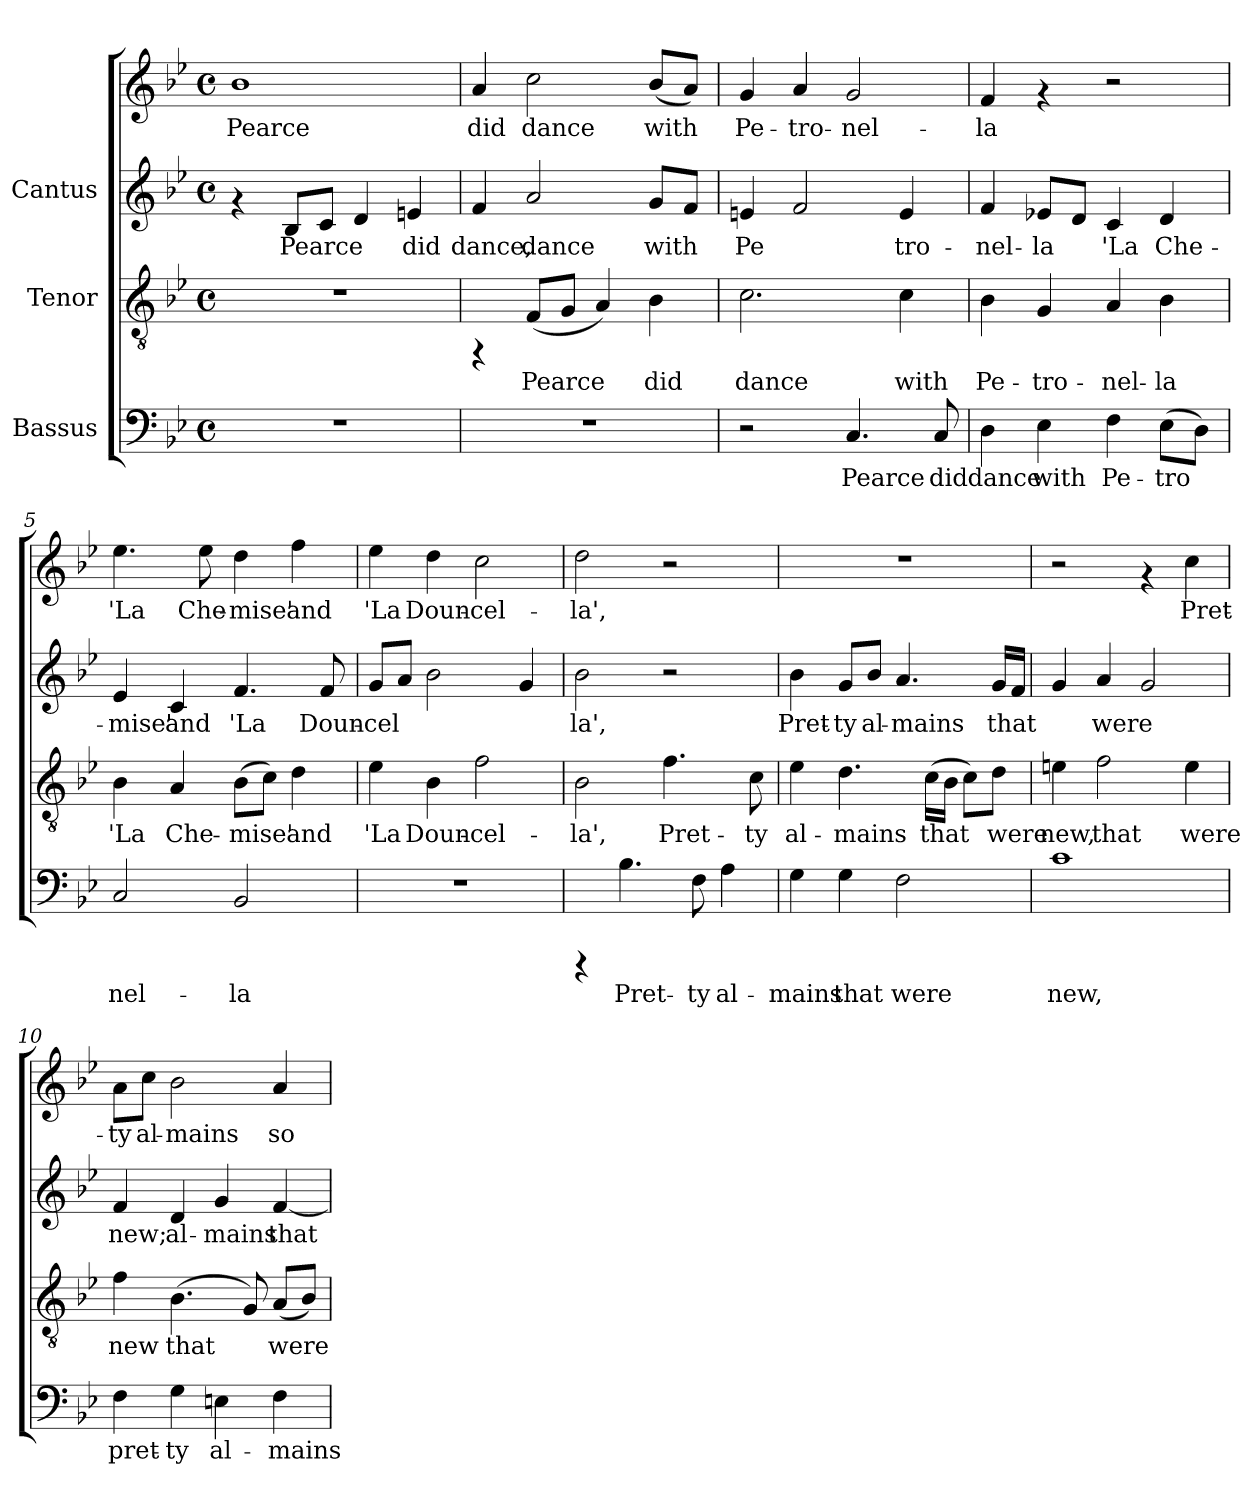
**kern	**text	**kern	**text	**kern	**text	**kern	**text
*part3	*part3	*part2	*part2	*part1	*part1	*part1	*part1
*staff4	*staff4	*staff3	*staff3	*staff2	*staff2	*staff1	*staff1
*I"Bassus	*	*I"Tenor	*	*I"Cantus	*	*	*
!!LO:PB:g=z
*stria5	*	*stria5	*	*stria5	*	*stria5	*
*clefF4	*	*clefGv2	*	*clefG2	*	*clefG2	*
*k[b-e-]	*	*k[b-e-]	*	*k[b-e-]	*	*k[b-e-]	*
*B-:	*	*B-:	*	*B-:	*	*B-:	*
*M4/4	*	*M4/4	*	*M4/4	*	*M4/4	*
*met(c)	*	*met(c)	*	*met(c)	*	*met(c)	*
*MM144	*	*MM144	*	*MM144	*	*MM144	*
=1	=1	=1	=1	=1	=1	=1	=1
!	!	!	!	!	!	!	!LO:LY:b:cj
1r	.	1r	.	4rf	.	1b-	Pearce
!	!	!	!	!	!LO:LY:b:cj	!	!
.	.	.	.	8B-/L	Pearce	.	.
!	!	!	!	!	!LO:LY:b:cj	!	!
.	.	.	.	8c/J	.	.	.
!	!	!	!	!	!LO:LY:b:cj	!	!
.	.	.	.	4d/	.	.	.
!	!	!	!	!	!LO:LY:b:cj	!	!
.	.	.	.	4en/	did	.	.
=2	=2	=2	=2	=2	=2	=2	=2
!	!	!	!	!	!LO:LY:b:cj	!	!LO:LY:b:cj
1r	.	4rFF	.	4f/	dance,	4a/	did
!	!	!	!LO:LY:b:cj	!	!LO:LY:b:cj	!	!LO:LY:b:cj
.	.	(<8F/L	Pearce	2a/	dance	2cc\	dance
!	!	!	!LO:LY:b:cj	!	!	!	!
.	.	8G/J	.	.	.	.	.
!	!	!	!LO:LY:b:cj	!	!	!	!
.	.	4A/)	.	.	.	.	.
!	!	!	!LO:LY:b:cj	!	!LO:LY:b:cj	!	!LO:LY:b:cj
.	.	4B-\	did	8g/L	with	(<8b-/L	with
!	!	!	!	!	!LO:LY:b:cj	!	!LO:LY:b:cj
.	.	.	.	8f/J	.	8a/J)	.
=3	=3	=3	=3	=3	=3	=3	=3
!	!	!	!LO:LY:b:cj	!	!LO:LY:b:cj	!	!LO:LY:b:cj
2r	.	2.c\	dance	4en/	-Pe-	4g/	Pe-
!	!	!	!	!	!LO:LY:b:cj	!	!LO:LY:b:cj
.	.	.	.	2f/	-	4a/	-tro-
!	!LO:LY:b:cj	!	!	!	!	!	!LO:LY:b:cj
4.C/	Pearce	.	.	.	.	2g/	-nel-
!	!	!	!LO:LY:b:cj	!	!LO:LY:b:cj	!	!
.	.	4c\	with	4e/	tro-	.	.
!	!LO:LY:b:cj	!	!	!	!	!	!
8C/	did	.	.	.	.	.	.
=4	=4	=4	=4	=4	=4	=4	=4
!	!LO:LY:b:cj	!	!LO:LY:b:cj	!	!LO:LY:b:cj	!	!LO:LY:b:cj
4D\	dance	4B-\	Pe-	4f/	nel-	4f/	-la
!	!LO:LY:b:cj	!	!LO:LY:b:cj	!	!LO:LY:b:cj	!	!
4E-\	with	4G/	-tro-	8e-X/L	-la	4rf	.
!	!	!	!	!	!LO:LY:b:cj	!	!
.	.	.	.	8d/J	.	.	.
!	!LO:LY:b:cj	!	!LO:LY:b:cj	!	!LO:LY:b:cj	!	!
4F\	Pe-	4A/	-nel-	4c/	'La	2r	.
!	!LO:LY:b:cj	!	!LO:LY:b:cj	!	!LO:LY:b:cj	!	!
(>8E-\L	-tro-	4B-\	-la	4d/	Che-	.	.
!	!LO:LY:b:cj	!	!	!	!	!	!
8D\J)	--	.	.	.	.	.	.
!!LO:LB:g=z
=5	=5	=5	=5	=5	=5	=5	=5
!	!LO:LY:b:cj	!	!LO:LY:b:cj	!	!LO:LY:b:cj	!	!LO:LY:b:cj
2C/	-nel-	4B-\	'La	4e-/	mise'	4.ee-\	-'La
!	!	!	!LO:LY:b:cj	!	!LO:LY:b:cj	!	!
.	.	4A/	Che-	4c/	and	.	.
!	!	!	!	!	!	!	!LO:LY:b:cj
.	.	.	.	.	.	8ee-\	Che-
!	!LO:LY:b:cj	!	!LO:LY:b:cj	!	!LO:LY:b:cj	!	!LO:LY:b:cj
2BB-/	-la	(>8B-\L	-mise'	4.f/	'La	4dd\	-mise'
!	!	!	!LO:LY:b:cj	!	!	!	!
.	.	8c\J)	.	.	.	.	.
!	!	!	!LO:LY:b:cj	!	!	!	!LO:LY:b:cj
.	.	4d\	and	.	.	4ff\	and
!	!	!	!	!	!LO:LY:b:cj	!	!
.	.	.	.	8f/	Doun-	.	.
=6	=6	=6	=6	=6	=6	=6	=6
!	!	!	!LO:LY:b:cj	!	!LO:LY:b:cj	!	!LO:LY:b:cj
1r	.	4e-\	'La	8g/L	-cel-	4ee-\	-'La
!	!	!	!	!	!LO:LY:b:cj	!	!
.	.	.	.	8a/J	--	.	.
!	!	!	!LO:LY:b:cj	!	!LO:LY:b:cj	!	!LO:LY:b:cj
.	.	4B-\	Doun-	2b-\	--	4dd\	Doun-
!	!	!	!LO:LY:b:cj	!	!	!	!LO:LY:b:cj
.	.	2f\	-cel-	.	.	2cc\	-cel-
!	!	!	!	!	!LO:LY:b:cj	!	!
.	.	.	.	4g/	--	.	.
=7	=7	=7	=7	=7	=7	=7	=7
!	!	!	!LO:LY:b:cj	!	!LO:LY:b:cj	!	!LO:LY:b:cj
4rCCC	.	2B-\	-la',	2b-\	la',	2dd\	-la',
!	!LO:LY:b:cj	!	!	!	!	!	!
4.B-\	Pret-	.	.	.	.	.	.
!	!	!	!LO:LY:b:cj	!	!	!	!
.	.	4.f\	Pret-	2r	.	2r	.
!	!LO:LY:b:cj	!	!	!	!	!	!
8F\	-ty	.	.	.	.	.	.
!	!LO:LY:b:cj	!	!	!	!	!	!
4A\	al-	.	.	.	.	.	.
!	!	!	!LO:LY:b:cj	!	!	!	!
.	.	8c\	-ty	.	.	.	.
=8	=8	=8	=8	=8	=8	=8	=8
!	!LO:LY:b:cj	!	!LO:LY:b:cj	!	!LO:LY:b:cj	!	!
4G\	-mains	4e-\	al-	4b-\	Pret-	1r	.
!	!LO:LY:b:cj	!	!LO:LY:b:cj	!	!LO:LY:b:cj	!	!
4G\	that	4.d\	-mains	8g/L	-ty	.	.
!	!	!	!	!	!LO:LY:b:cj	!	!
.	.	.	.	8b-/J	al-	.	.
!	!LO:LY:b:cj	!	!	!	!LO:LY:b:cj	!	!
2F\	were	.	.	4.a/	-mains	.	.
!	!	!	!LO:LY:b:cj	!	!	!	!
.	.	(>16c\L	that	.	.	.	.
!	!	!	!LO:LY:b:cj	!	!	!	!
.	.	16B-\J	.	.	.	.	.
!	!	!	!LO:LY:b:cj	!	!	!	!
.	.	8c\L)	.	.	.	.	.
!	!	!	!LO:LY:b:cj	!	!LO:LY:b:cj	!	!
.	.	8d\J	were	16g/L	that	.	.
!	!	!	!	!	!LO:LY:b:cj	!	!
.	.	.	.	16f/J	.	.	.
!!LO:LB:g=z
=9	=9	=9	=9	=9	=9	=9	=9
!	!LO:LY:b:cj	!	!LO:LY:b:cj	!	!LO:LY:b:cj	!	!
1c	new,	4en\	new,	4g/	-	2r	.
!	!	!	!LO:LY:b:cj	!	!LO:LY:b:cj	!	!
.	.	2f\	that	4a/	were	.	.
!	!	!	!	!	!LO:LY:b:cj	!	!
.	.	.	.	2g/	.	4rf	.
!	!	!	!LO:LY:b:cj	!	!	!	!LO:LY:b:cj
.	.	4e\	were	.	.	4cc\	Pret-
=10	=10	=10	=10	=10	=10	=10	=10
!	!LO:LY:b:cj	!	!LO:LY:b:cj	!	!LO:LY:b:cj	!	!LO:LY:b:cj
4F\	pret-	4f\	new	4f/	new;	8a\L	ty
!	!	!	!	!	!	!	!LO:LY:b:cj
.	.	.	.	.	.	8cc\J	al-
!	!LO:LY:b:cj	!	!LO:LY:b:cj	!	!LO:LY:b:cj	!	!LO:LY:b:cj
4G\	-ty	(>4.B-\	that	4d/	al-	2b-\	-mains
!	!LO:LY:b:cj	!	!	!	!LO:LY:b:cj	!	!
4En\	al-	.	.	4g/	-mains	.	.
!	!	!	!LO:LY:b:cj	!	!	!	!
.	.	8G/)	.	.	.	.	.
!	!LO:LY:b:cj	!	!LO:LY:b:cj	!	!LO:LY:b:cj	!	!LO:LY:b:cj
4F\	-mains	(<8A/L	were	[<4f/	that	4a/	so
!	!	!	!LO:LY:b:cj	!	!	!	!
.	.	8B-/J)	.	.	.	.	.
=	=	=	=	=	=	=	=
*-	*-	*-	*-	*-	*-	*-	*-
